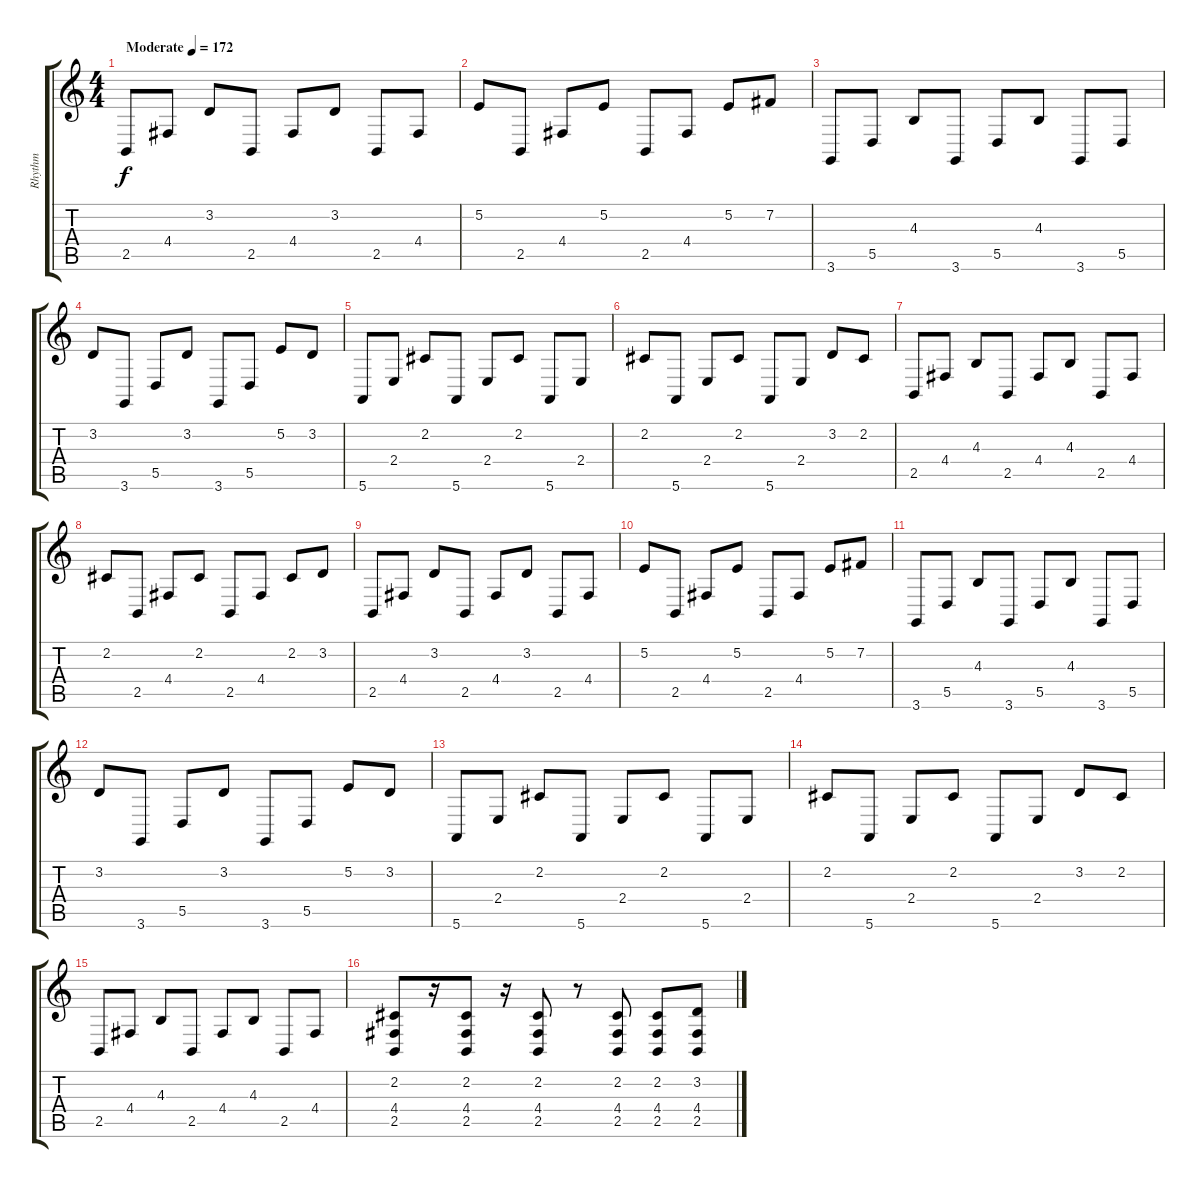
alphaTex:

\track ("Rhythm" "Rhythm") {instrument lead1square}
\staff {score tabs}
\tuning (E4 B3 G3 D3 A2 E2) {hide}
\ts (4 4)
\tempo (172 "Moderate")
\clef g2
\ks c
2.5.8{dy f instrument lead1square} 4.4.8 3.2.8 2.5.8 4.4.8 3.2.8 2.5.8 4.4.8 |
5.2.8 2.5.8 4.4.8 5.2.8 2.5.8 4.4.8 5.2.8 7.2.8 |
3.6.8 5.5.8 4.3.8 3.6.8 5.5.8 4.3.8 3.6.8 5.5.8 |
3.2.8 3.6.8 5.5.8 3.2.8 3.6.8 5.5.8 5.2.8 3.2.8 |
5.6.8 2.4.8 2.2.8 5.6.8 2.4.8 2.2.8 5.6.8 2.4.8 |
2.2.8 5.6.8 2.4.8 2.2.8 5.6.8 2.4.8 3.2.8 2.2.8 |
2.5.8 4.4.8 4.3.8 2.5.8 4.4.8 4.3.8 2.5.8 4.4.8 |
2.2.8 2.5.8 4.4.8 2.2.8 2.5.8 4.4.8 2.2.8 3.2.8 |
2.5.8 4.4.8 3.2.8 2.5.8 4.4.8 3.2.8 2.5.8 4.4.8 |
5.2.8 2.5.8 4.4.8 5.2.8 2.5.8 4.4.8 5.2.8 7.2.8 |
3.6.8 5.5.8 4.3.8 3.6.8 5.5.8 4.3.8 3.6.8 5.5.8 |
3.2.8 3.6.8 5.5.8 3.2.8 3.6.8 5.5.8 5.2.8 3.2.8 |
5.6.8 2.4.8 2.2.8 5.6.8 2.4.8 2.2.8 5.6.8 2.4.8 |
2.2.8 5.6.8 2.4.8 2.2.8 5.6.8 2.4.8 3.2.8 2.2.8 |
2.5.8 4.4.8 4.3.8 2.5.8 4.4.8 4.3.8 2.5.8 4.4.8 |
(2.2 4.4 2.5).8 r.16 (2.2 4.4 2.5).8 r.16 (2.2 4.4 2.5).8 r.8 (2.2 4.4 2.5).8 (2.2 4.4 2.5).8 (3.2 4.4 2.5).8
